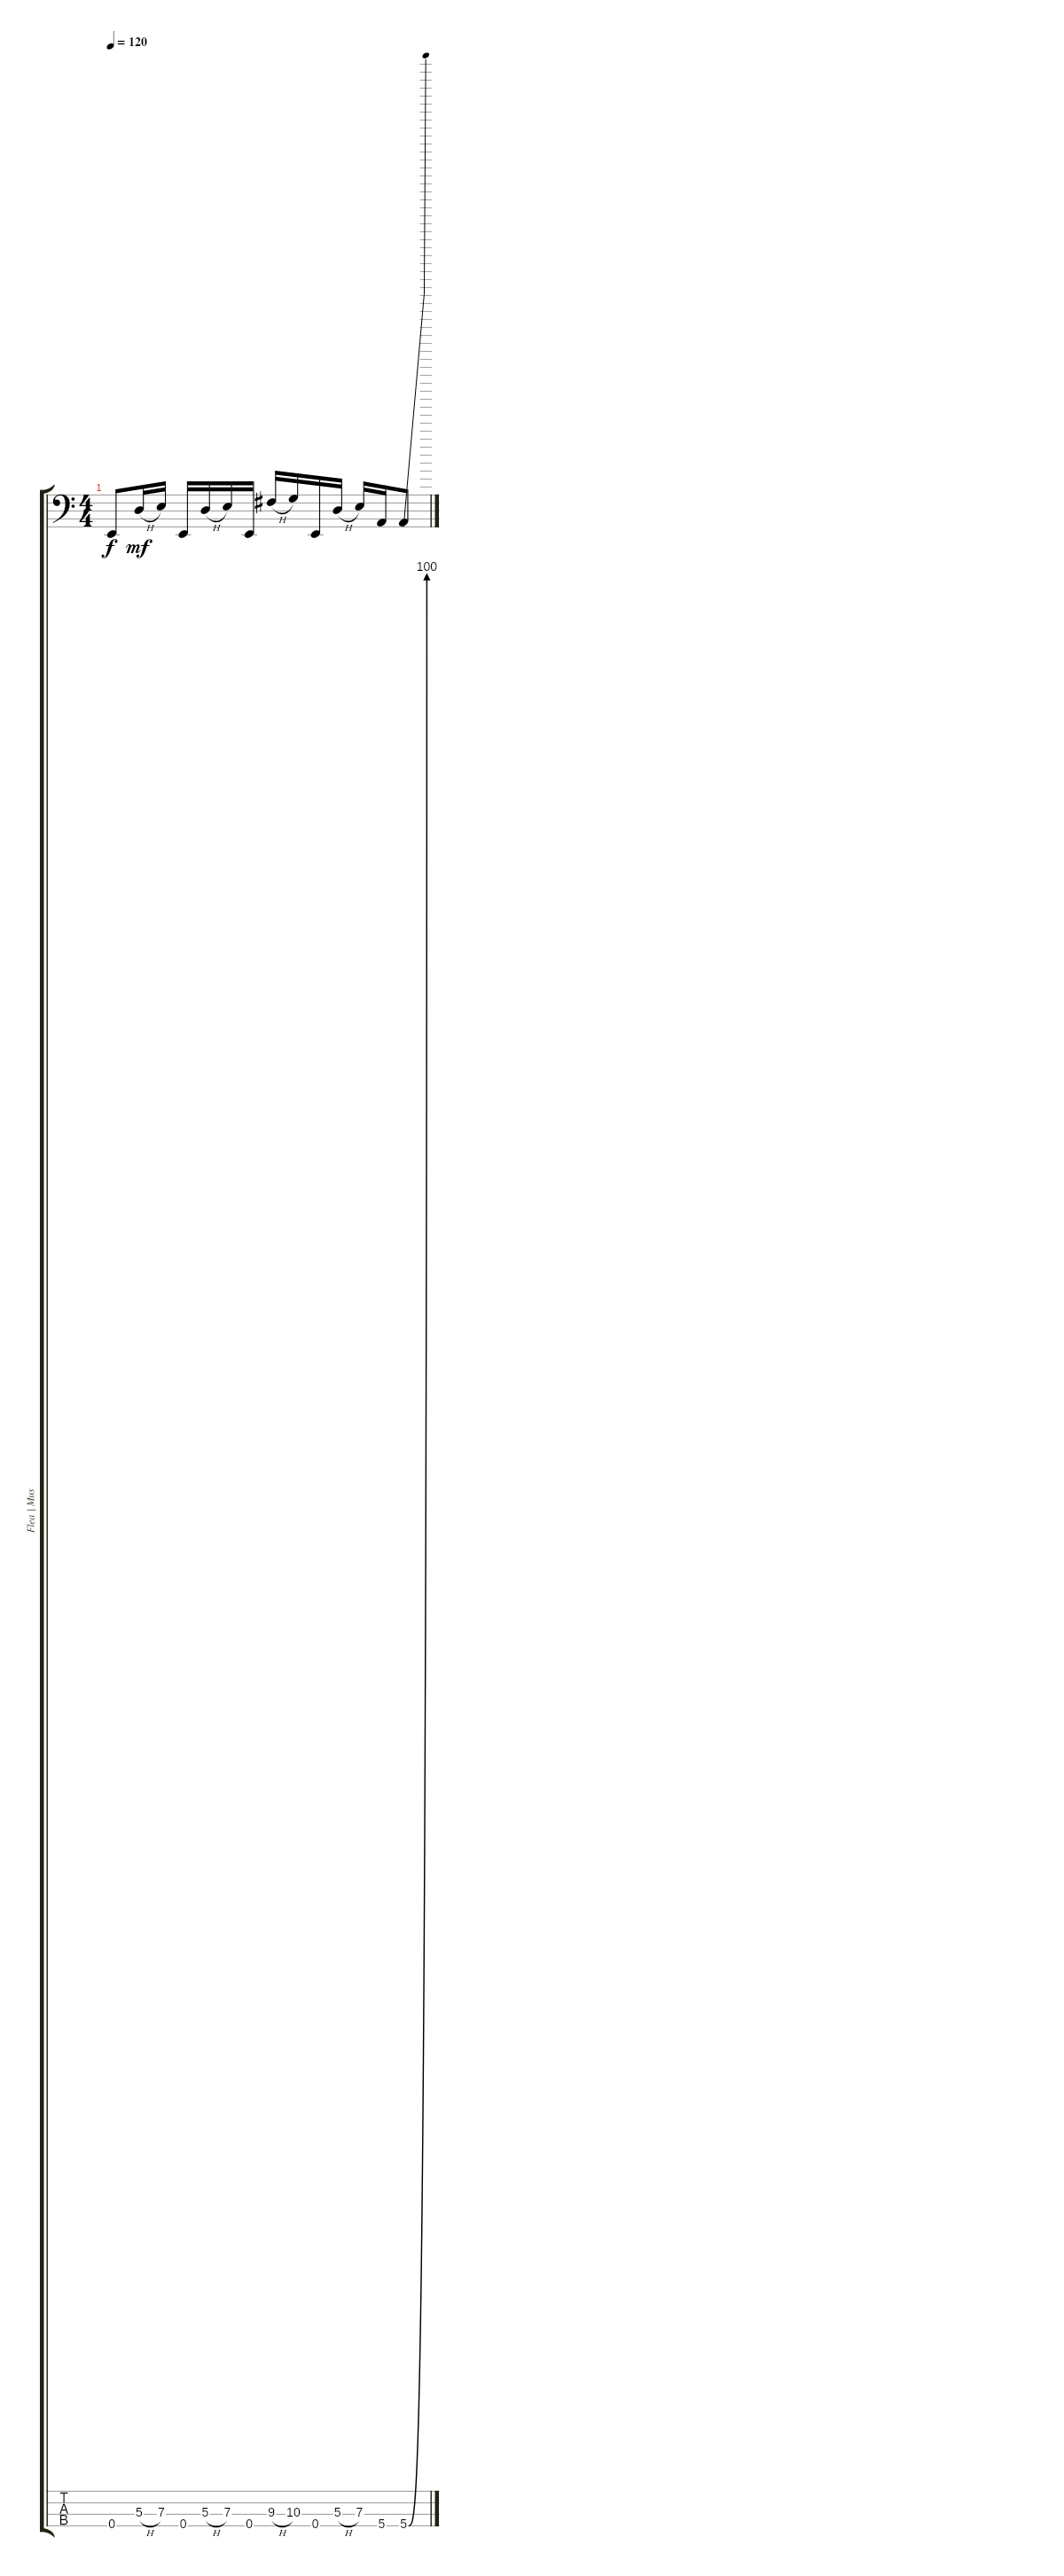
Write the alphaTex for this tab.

\track ("Flea | Music Man Stingray | Bass" "Flea | Mus") {instrument electricbassfinger}
\staff {score tabs}
\tuning (G2 D2 A1 E1) {hide}
\ts (4 4)
\tempo 120
\clef f4
\ks c
0.4.8{dy f} 5.3{h}.16{dy mf} 7.3.16 0.4.16 5.3{h}.16 7.3.16 0.4.16 9.3{h}.16 10.3.16 0.4.16 5.3{h}.16 7.3.16 5.4.16 5.4{be (bend 0 0 300 400)}.8
